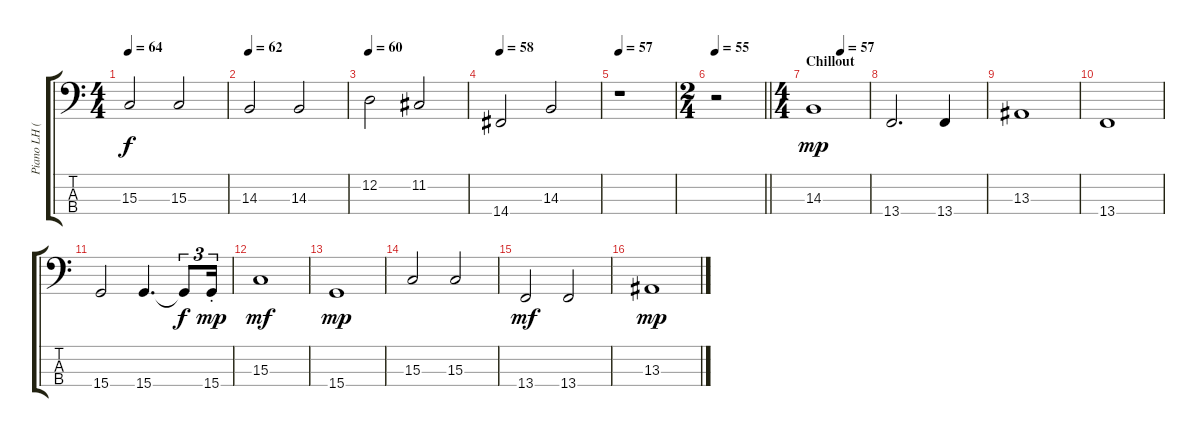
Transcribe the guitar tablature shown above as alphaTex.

\track ("Piano LH (Wright)" "Piano LH (") {instrument brightacousticpiano}
\staff {score tabs}
\tuning (G2 D2 A1 E1) {hide}
\ts (4 4)
\tempo 64
\clef f4
\ks c
15.3.2{dy f} 15.3.2 |
\tempo 62
14.3.2 14.3.2 |
\tempo 60
12.2.2 11.2.2 |
\tempo 58
14.4.2 14.3.2 |
\tempo 57
r.1 |
\ts (2 4)
\tempo 55
\barLineRight lightlight
r.2 |
\ts (4 4)
\section ("" "Chillout")
\tempo (57 0.5)
14.3.1{dy mp volume 11 balance 8} |
13.4.2{d} 13.4.4 |
13.3.1 |
13.4.1 |
15.4.2 15.4.4{d} 15.4{t}.8{tu (3 2) dy f} 15.4{st}.16{tu (3 2) dy mp} |
15.3.1{dy mf} |
15.4.1{dy mp} |
15.3.2 15.3.2 |
13.4.2{dy mf} 13.4.2 |
13.3.1{dy mp}
